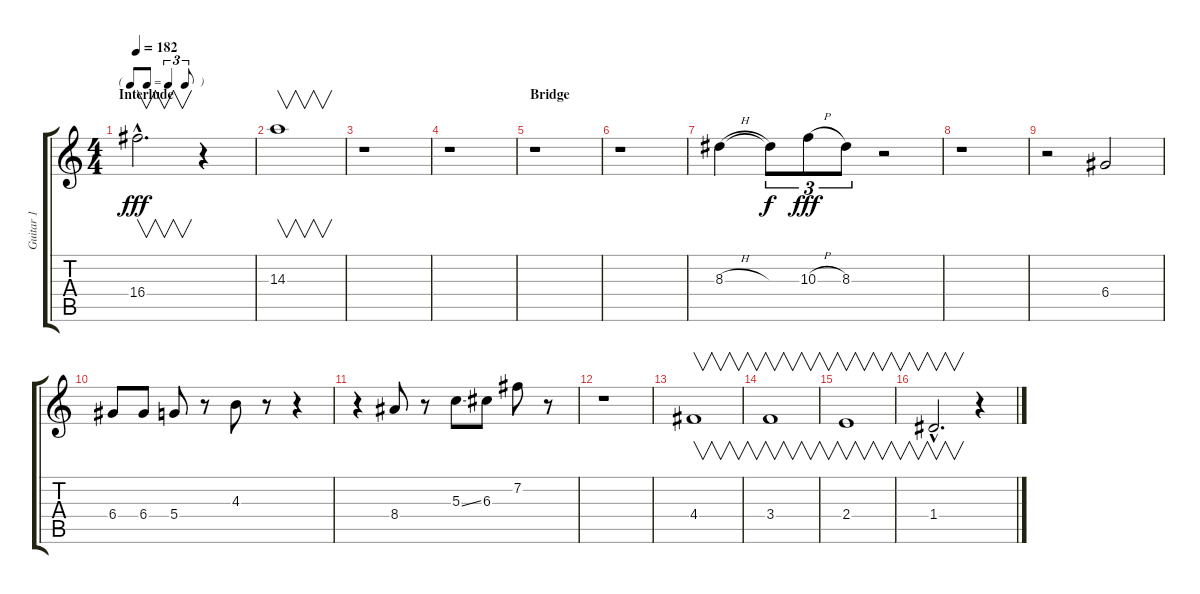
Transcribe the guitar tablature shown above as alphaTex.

\track ("Guitar 1" "Guitar 1") {instrument distortionguitar}
\staff {score tabs}
\tuning (E4 B3 G3 D3 A2 E2) {hide}
\ts (4 4)
\tf triplet8th
\section ("" "Interlude")
\tempo 182
\clef g2
\ks c
16.4{hac}.2{v d dy fff} r.4 |
14.3.1{v} |
r.1 |
r.1 |
\section ("" "Bridge")
r.1 |
r.1 |
8.3{h}.4 8.3{t}.8{tu (3 2) dy f} 10.3{h}.8{tu (3 2) dy fff} 8.3.8{tu (3 2)} r.2 |
r.1 |
r.2 6.4.2 |
6.4.8 6.4.8 5.4.8 r.8 4.3.8 r.8 r.4 |
r.4 8.4.8 r.8 5.3{ss}.8 6.3.8 7.2.8 r.8 |
r.1 |
4.4.1{v} |
3.4.1{v} |
2.4.1{v} |
1.4{hac}.2{v d} r.4
